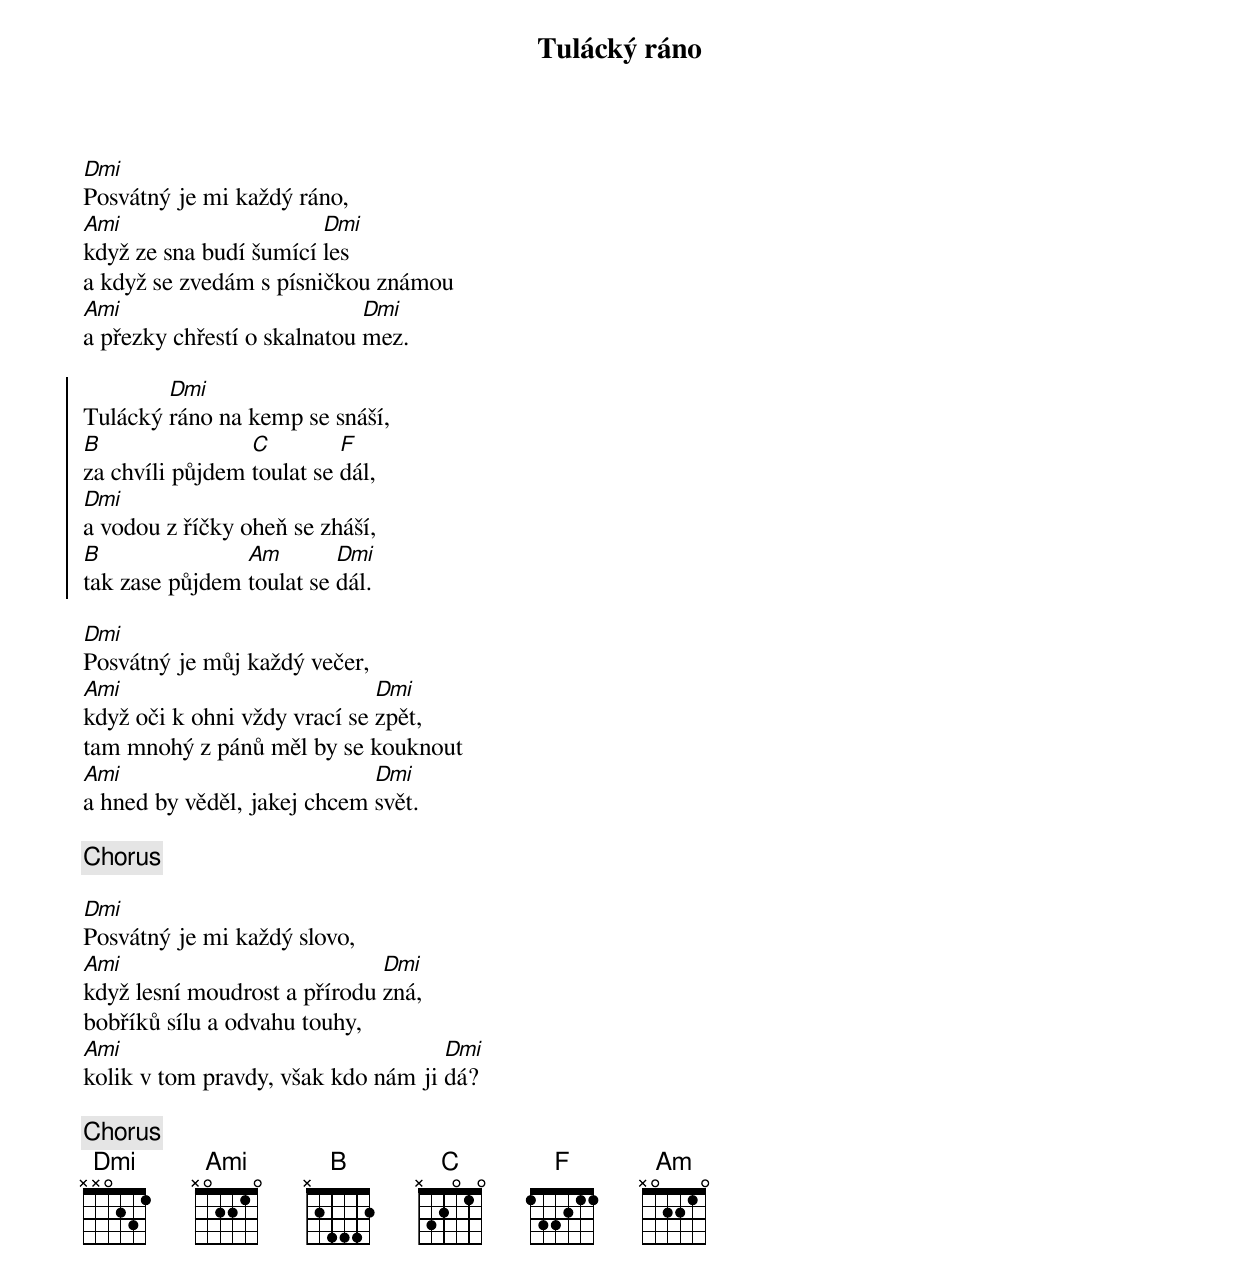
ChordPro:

{title: Tulácký ráno}
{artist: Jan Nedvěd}
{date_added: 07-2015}
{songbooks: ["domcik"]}
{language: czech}
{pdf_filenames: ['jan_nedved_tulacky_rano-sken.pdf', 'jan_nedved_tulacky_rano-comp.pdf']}
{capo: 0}
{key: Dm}
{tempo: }
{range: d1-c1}
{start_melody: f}

{start_of_verse}
[Dmi]Posvátný je mi každý ráno,
[Ami]když ze sna budí šumící [Dmi]les
a když se zvedám s písničkou známou
[Ami]a přezky chřestí o skalnatou [Dmi]mez.
{end_of_verse}

{start_of_chorus}
Tulácký [Dmi]ráno na kemp se snáší,
[B]za chvíli půjdem [C]toulat se [F]dál,
[Dmi]a vodou z říčky oheň se zháší,
[B]tak zase půjdem [Am]toulat se [Dmi]dál.
{end_of_chorus}

{start_of_verse}
[Dmi]Posvátný je můj každý večer,
[Ami]když oči k ohni vždy vrací se [Dmi]zpět,
tam mnohý z pánů měl by se kouknout
[Ami]a hned by věděl, jakej chcem [Dmi]svět.
{end_of_verse}

{chorus}

{start_of_verse}
[Dmi]Posvátný je mi každý slovo,
[Ami]když lesní moudrost a přírodu [Dmi]zná,
bobříků sílu a odvahu touhy,
[Ami]kolik v tom pravdy, však kdo nám ji [Dmi]dá?
{end_of_verse}

{chorus}
